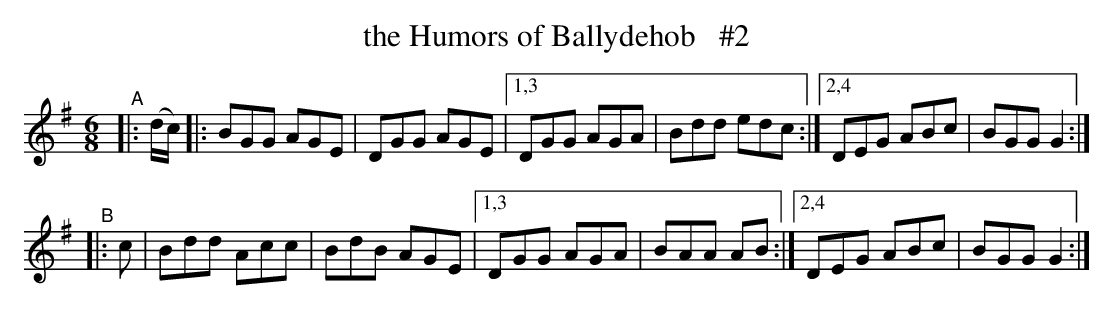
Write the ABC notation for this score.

X:1
T: the Humors of Ballydehob   #2
M: 6/8
L: 1/8
K: G
"^A"|: (d/c/) \
|:   BGG AGE | DGG AGE |\
[1,3 DGG AGA | Bdd edc :|\
[2,4 DEG ABc | BGG G2 :|
"^B"|: c \
|    Bdd Acc | BdB AGE |\
[1,3 DGG AGA | BAA AB :|\
[2,4 DEG ABc | BGG G2 :|
